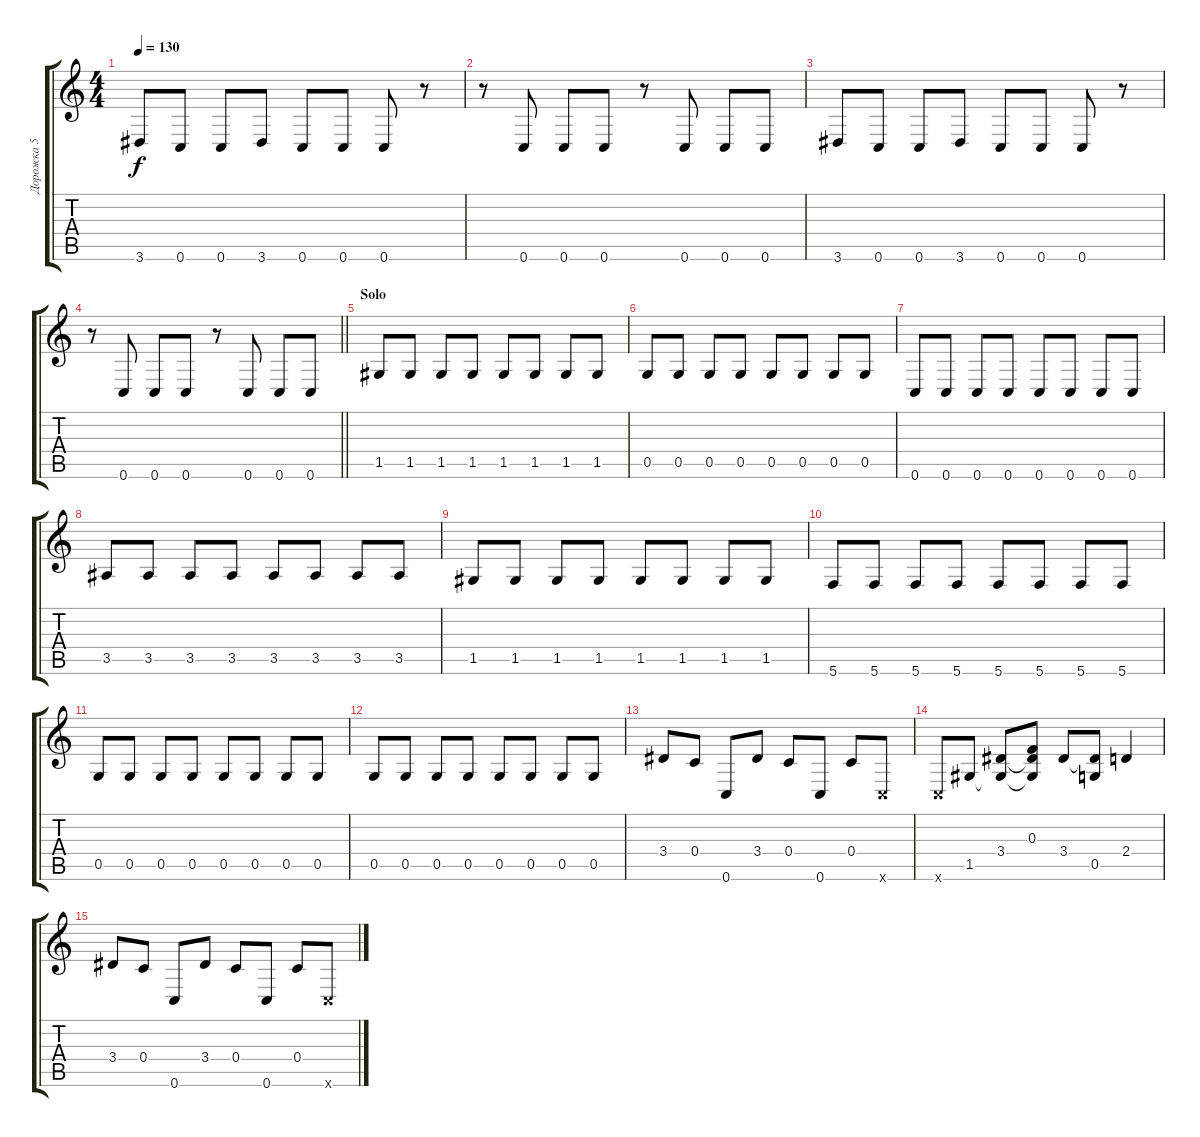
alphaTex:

\track ("Дорожка 5" "Дорожка 5") {instrument electricbassfinger}
\staff {score tabs}
\tuning (D4 A3 F3 C3 G2 C2) {hide}
\ts (4 4)
\tempo 130
\clef g2
\ks c
3.6.8{dy f} 0.6.8 0.6.8 3.6.8 0.6.8 0.6.8 0.6.8 r.8 |
r.8 0.6.8 0.6.8 0.6.8 r.8 0.6.8 0.6.8 0.6.8 |
3.6.8 0.6.8 0.6.8 3.6.8 0.6.8 0.6.8 0.6.8 r.8 |
\barLineRight lightlight
r.8 0.6.8 0.6.8 0.6.8 r.8 0.6.8 0.6.8 0.6.8 |
\section ("" "Solo")
1.5.8 1.5.8 1.5.8 1.5.8 1.5.8 1.5.8 1.5.8 1.5.8 |
0.5.8 0.5.8 0.5.8 0.5.8 0.5.8 0.5.8 0.5.8 0.5.8 |
0.6.8 0.6.8 0.6.8 0.6.8 0.6.8 0.6.8 0.6.8 0.6.8 |
3.5.8 3.5.8 3.5.8 3.5.8 3.5.8 3.5.8 3.5.8 3.5.8 |
1.5.8 1.5.8 1.5.8 1.5.8 1.5.8 1.5.8 1.5.8 1.5.8 |
5.6.8 5.6.8 5.6.8 5.6.8 5.6.8 5.6.8 5.6.8 5.6.8 |
0.5.8 0.5.8 0.5.8 0.5.8 0.5.8 0.5.8 0.5.8 0.5.8 |
0.5.8 0.5.8 0.5.8 0.5.8 0.5.8 0.5.8 0.5.8 0.5.8 |
3.4.8 0.4.8 0.6.8 3.4.8 0.4.8 0.6.8 0.4.8 0.6{x}.8 |
0.6{x}.8 1.5.8 (3.4 1.5{t}).8 (0.3 3.4{t} 1.5{t}).8 3.4.8 (3.4{t} 0.5).8 2.4.4 |
3.4.8 0.4.8 0.6.8 3.4.8 0.4.8 0.6.8 0.4.8 0.6{x}.8
